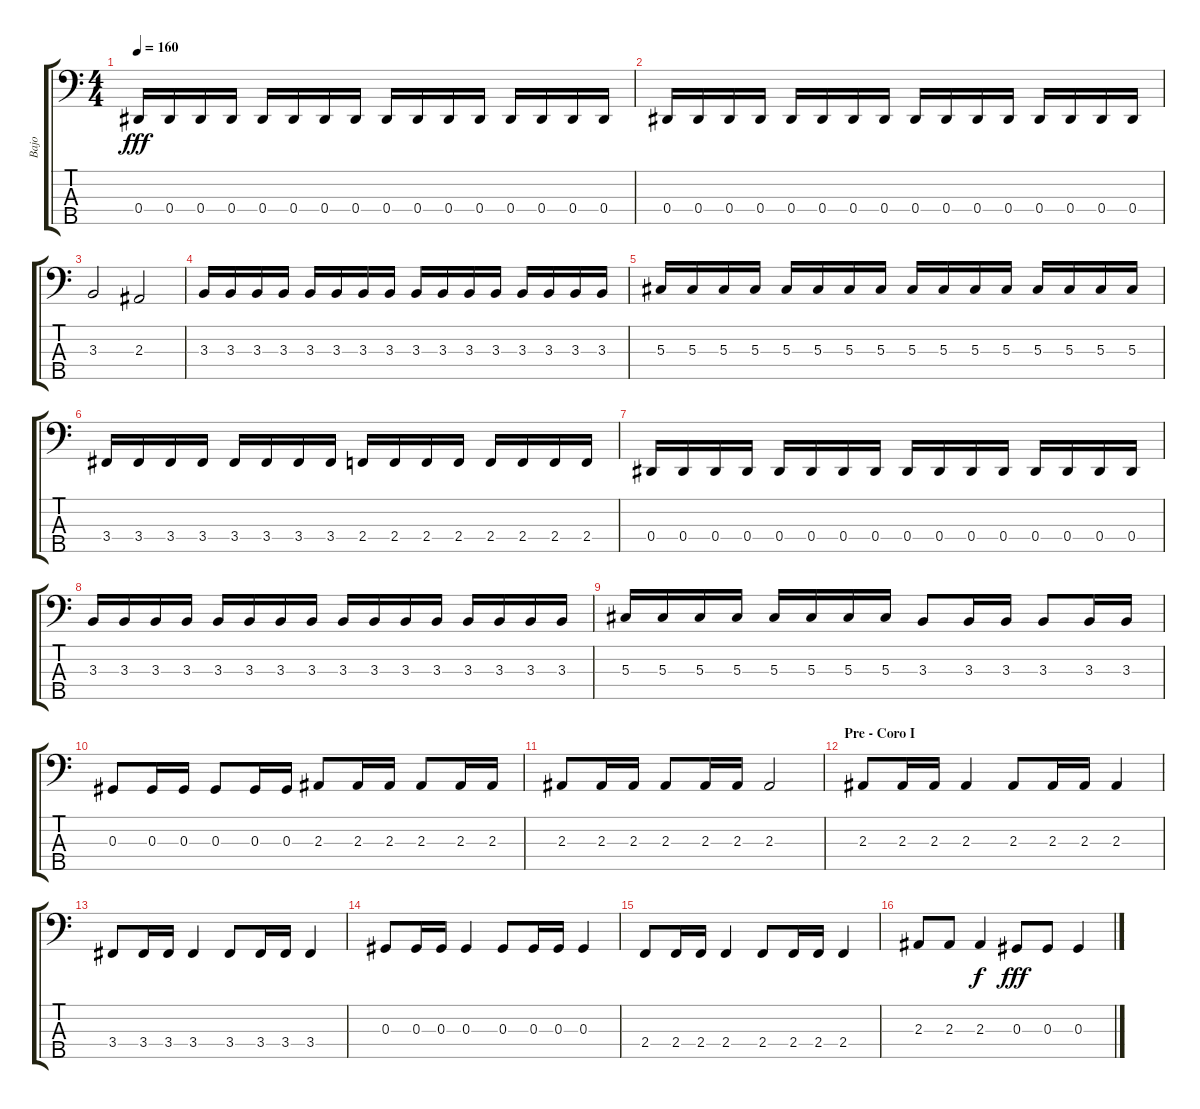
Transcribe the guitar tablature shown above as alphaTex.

\track ("Bajo" "Bajo") {instrument electricbassfinger}
\staff {score tabs}
\tuning (Gb2 Db2 Ab1 Eb1 Bb0) {hide}
\ts (4 4)
\tempo 160
\clef f4
\ks c
0.4.16{dy fff} 0.4.16 0.4.16 0.4.16 0.4.16 0.4.16 0.4.16 0.4.16 0.4.16 0.4.16 0.4.16 0.4.16 0.4.16 0.4.16 0.4.16 0.4.16 |
0.4.16 0.4.16 0.4.16 0.4.16 0.4.16 0.4.16 0.4.16 0.4.16 0.4.16 0.4.16 0.4.16 0.4.16 0.4.16 0.4.16 0.4.16 0.4.16 |
3.3.2 2.3.2 |
3.3.16 3.3.16 3.3.16 3.3.16 3.3.16 3.3.16 3.3.16 3.3.16 3.3.16 3.3.16 3.3.16 3.3.16 3.3.16 3.3.16 3.3.16 3.3.16 |
5.3.16 5.3.16 5.3.16 5.3.16 5.3.16 5.3.16 5.3.16 5.3.16 5.3.16 5.3.16 5.3.16 5.3.16 5.3.16 5.3.16 5.3.16 5.3.16 |
3.4.16 3.4.16 3.4.16 3.4.16 3.4.16 3.4.16 3.4.16 3.4.16 2.4.16 2.4.16 2.4.16 2.4.16 2.4.16 2.4.16 2.4.16 2.4.16 |
0.4.16 0.4.16 0.4.16 0.4.16 0.4.16 0.4.16 0.4.16 0.4.16 0.4.16 0.4.16 0.4.16 0.4.16 0.4.16 0.4.16 0.4.16 0.4.16 |
3.3.16 3.3.16 3.3.16 3.3.16 3.3.16 3.3.16 3.3.16 3.3.16 3.3.16 3.3.16 3.3.16 3.3.16 3.3.16 3.3.16 3.3.16 3.3.16 |
5.3.16 5.3.16 5.3.16 5.3.16 5.3.16 5.3.16 5.3.16 5.3.16 3.3.8 3.3.16 3.3.16 3.3.8 3.3.16 3.3.16 |
0.3.8 0.3.16 0.3.16 0.3.8 0.3.16 0.3.16 2.3.8 2.3.16 2.3.16 2.3.8 2.3.16 2.3.16 |
2.3.8 2.3.16 2.3.16 2.3.8 2.3.16 2.3.16 2.3.2 |
\section ("" "Pre - Coro I")
2.3.8 2.3.16 2.3.16 2.3.4 2.3.8 2.3.16 2.3.16 2.3.4 |
3.4.8 3.4.16 3.4.16 3.4.4 3.4.8 3.4.16 3.4.16 3.4.4 |
0.3.8 0.3.16 0.3.16 0.3.4 0.3.8 0.3.16 0.3.16 0.3.4 |
2.4.8 2.4.16 2.4.16 2.4.4 2.4.8 2.4.16 2.4.16 2.4.4 |
2.3.8 2.3.8 2.3.4{dy f} 0.3.8{dy fff} 0.3.8 0.3.4
